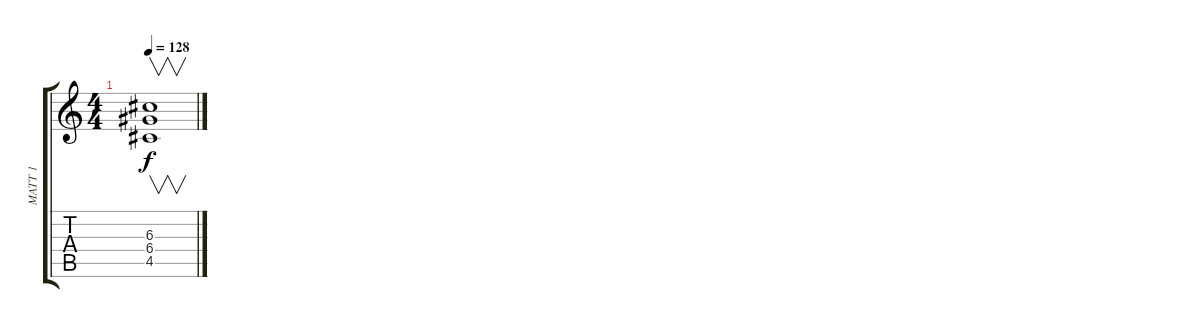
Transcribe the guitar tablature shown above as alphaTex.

\track ("MATT 1" "MATT 1") {instrument overdrivenguitar}
\staff {score tabs}
\tuning (E4 B3 G3 D3 A2 E2) {hide}
\ts (4 4)
\tempo 128
\clef g2
\ks c
(6.3{t} 6.4{t} 4.5{t}).1{v dy f}
